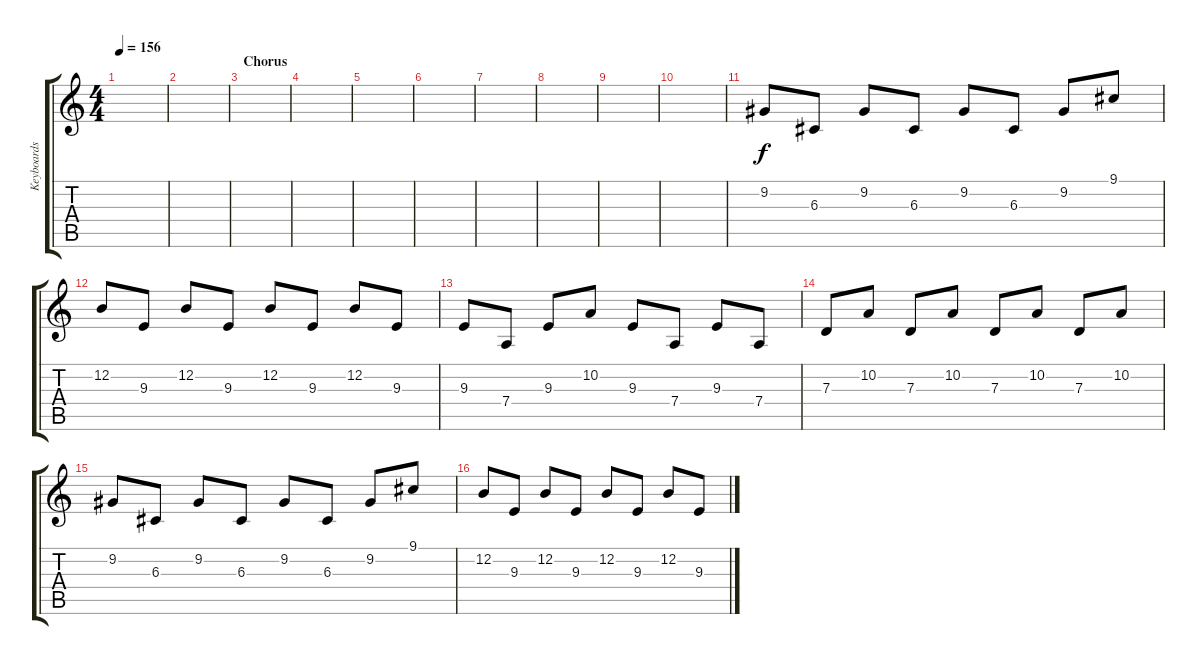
\track ("Keyboards" "Keyboards") {instrument fx7echoes}
\staff {score tabs}
\tuning (E4 B3 G3 D3 A2 E2) {hide}
\ts (4 4)
\tempo 156
\clef g2
\ks c
|
|
\section ("" "Chorus")
|
|
|
|
|
|
|
|
9.2.8{volume 13 instrument electricgrandpiano} 6.3.8 9.2.8 6.3.8 9.2.8 6.3.8 9.2.8 9.1.8 |
12.2.8 9.3.8 12.2.8 9.3.8 12.2.8 9.3.8 12.2.8 9.3.8 |
9.3.8 7.4.8 9.3.8 10.2.8 9.3.8 7.4.8 9.3.8 7.4.8 |
7.3.8 10.2.8 7.3.8 10.2.8 7.3.8 10.2.8 7.3.8 10.2.8 |
9.2.8 6.3.8 9.2.8 6.3.8 9.2.8 6.3.8 9.2.8 9.1.8 |
12.2.8 9.3.8 12.2.8 9.3.8 12.2.8 9.3.8 12.2.8 9.3.8
